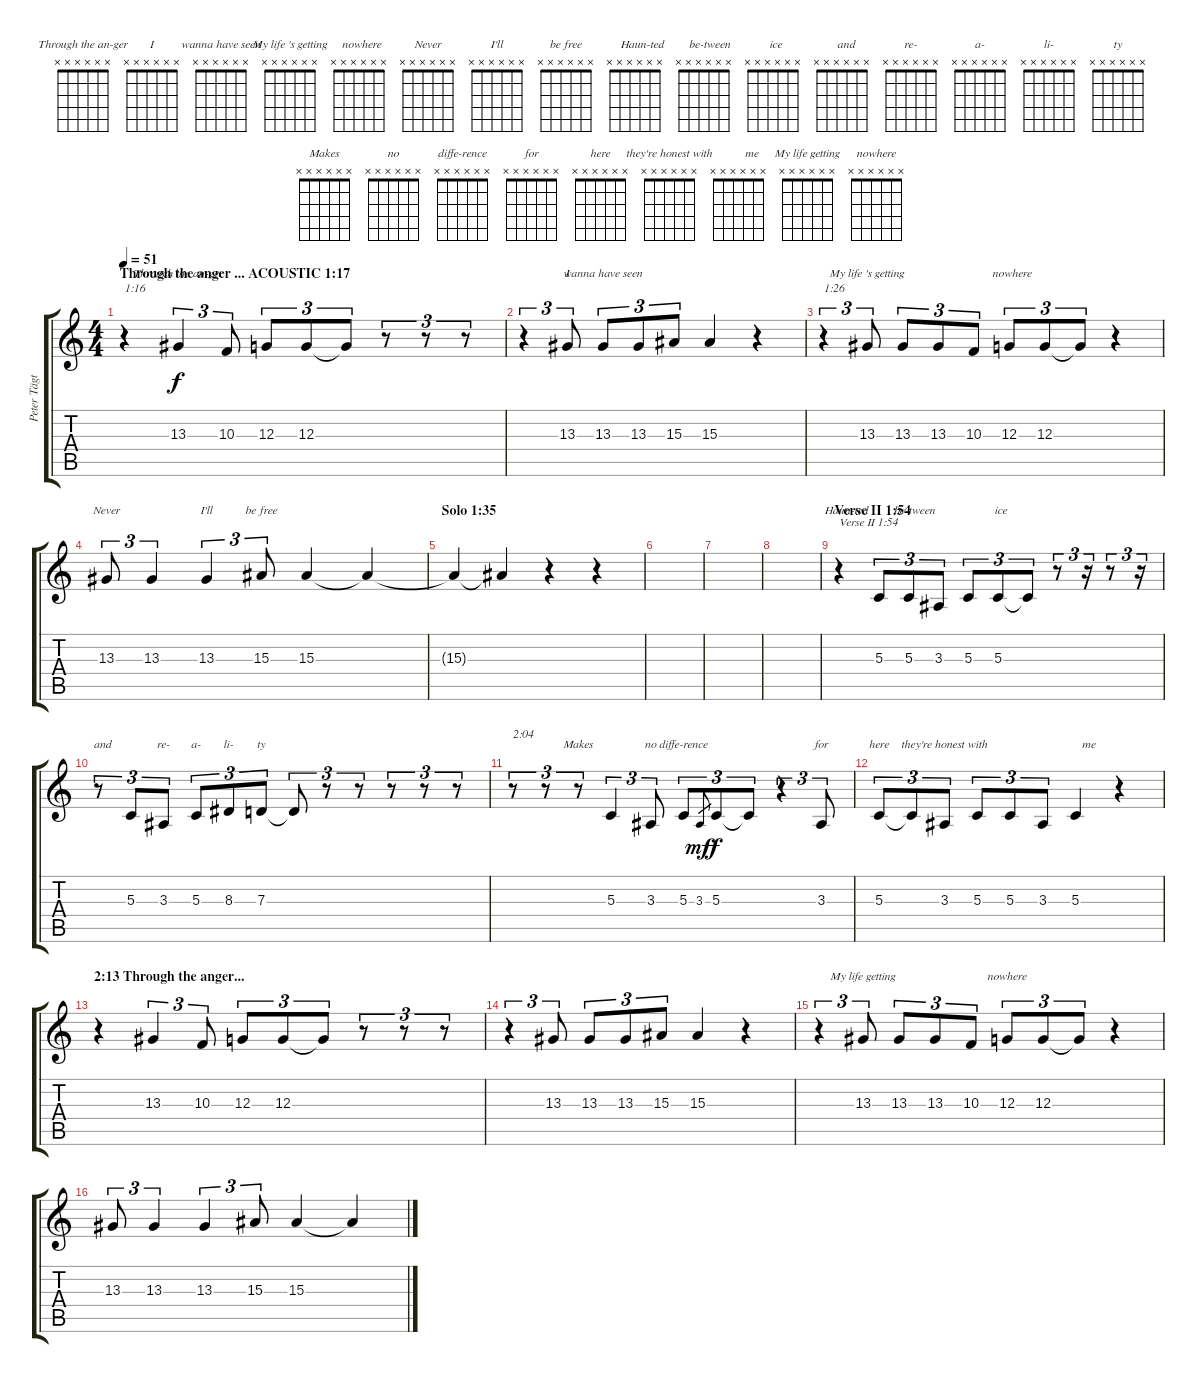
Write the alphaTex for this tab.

\track ("Peter Tägtgren (Vocals) in E" "Peter Tägt") {instrument oboe}
\staff {score tabs}
\tuning (E4 B3 G3 D3 A2 E2) {hide}
\chord ("Through the an-ger" x x x x x x)
\chord ("I" x x x x x x)
\chord ("wanna have seen" x x x x x x)
\chord ("My life 's getting" x x x x x x)
\chord ("  nowhere" x x x x x x)
\chord ("Never" x x x x x x)
\chord ("I'll" x x x x x x)
\chord ("be free" x x x x x x)
\chord ("     Haun-ted" x x x x x x)
\chord ("    be-tween" x x x x x x)
\chord ("  ice" x x x x x x)
\chord ("   and" x x x x x x)
\chord ("re-" x x x x x x)
\chord ("a-" x x x x x x)
\chord ("li-" x x x x x x)
\chord ("ty" x x x x x x)
\chord ("Makes" x x x x x x)
\chord ("no" x x x x x x)
\chord ("diffe-rence" x x x x x x)
\chord ("for" x x x x x x)
\chord ("here" x x x x x x)
\chord ("they're honest with " x x x x x x)
\chord ("         me" x x x x x x)
\chord ("My life getting" x x x x x x)
\chord ("nowhere" x x x x x x)
\ts (4 4)
\section ("" "Through the anger ... ACOUSTIC 1:17")
\tempo 51
\clef g2
\ks c
r.4{txt "1:16" dy f} 13.3.4{tu (3 2) ch "Through the an-ger"} 10.3.8{tu (3 2)} 12.3.8{tu (3 2)} 12.3.8{tu (3 2)} 12.3{t}.8{tu (3 2)} r.8{tu (3 2)} r.8{tu (3 2)} r.8{tu (3 2)} |
r.4{tu (3 2)} 13.3.8{tu (3 2) ch "I"} 13.3.8{tu (3 2) ch "wanna have seen"} 13.3.8{tu (3 2)} 15.3.8{tu (3 2)} 15.3.4 r.4 |
r.4{tu (3 2) txt "1:26"} 13.3.8{tu (3 2) ch "My life 's getting"} 13.3.8{tu (3 2)} 13.3.8{tu (3 2)} 10.3.8{tu (3 2)} 12.3.8{tu (3 2) ch "  nowhere"} 12.3.8{tu (3 2)} 12.3{t}.8{tu (3 2)} r.4 |
13.3.8{tu (3 2) ch "Never"} 13.3.4{tu (3 2)} 13.3.4{tu (3 2) ch "I'll"} 15.3.8{tu (3 2) ch "be free"} 15.3.4 15.3{t}.4 |
\section ("" "Solo 1:35")
15.3{t}.4 15.3{t}.4 r.4 r.4 |
|
|
|
\section ("" "Verse II 1:54")
r.4{ch "     Haun-ted" txt "Verse II 1:54"} 5.3.8{tu (3 2)} 5.3.8{tu (3 2) ch "    be-tween"} 3.3.8{tu (3 2)} 5.3.8{tu (3 2)} 5.3.8{tu (3 2) ch "  ice"} 5.3{t}.8{tu (3 2)} r.8{tu (3 2)} r.16{tu (3 2)} r.8{tu (3 2)} r.16{tu (3 2)} |
r.8{tu (3 2) ch "   and"} 5.3.8{tu (3 2)} 3.3.8{tu (3 2) ch "re-"} 5.3.8{tu (3 2) ch "a-"} 8.3.8{tu (3 2) ch "li-"} 7.3.8{tu (3 2) ch "ty"} 7.3{t}.8{tu (3 2)} r.8{tu (3 2)} r.8{tu (3 2)} r.8{tu (3 2)} r.8{tu (3 2)} r.8{tu (3 2)} |
r.8{tu (3 2) txt "2:04"} r.8{tu (3 2)} r.8{tu (3 2) ch "Makes"} 5.3.4{tu (3 2)} 3.3.8{tu (3 2) ch "no"} 5.3.8{tu (3 2) ch "diffe-rence"} 3.3.8{gr dy mf} 5.3.8{tu (3 2) dy f} 5.3{t}.8{tu (3 2)} r.4{tu (3 2)} 3.3.8{tu (3 2) ch "for"} |
5.3.8{tu (3 2) ch "here"} 5.3{t}.8{tu (3 2)} 3.3.8{tu (3 2) ch "they're honest with "} 5.3.8{tu (3 2)} 5.3.8{tu (3 2)} 3.3.8{tu (3 2)} 5.3.4{ch "         me"} r.4 |
\section ("" "2:13 Through the anger...")
r.4 13.3.4{tu (3 2)} 10.3.8{tu (3 2)} 12.3.8{tu (3 2)} 12.3.8{tu (3 2)} 12.3{t}.8{tu (3 2)} r.8{tu (3 2)} r.8{tu (3 2)} r.8{tu (3 2)} |
r.4{tu (3 2)} 13.3.8{tu (3 2)} 13.3.8{tu (3 2)} 13.3.8{tu (3 2)} 15.3.8{tu (3 2)} 15.3.4 r.4 |
r.4{tu (3 2)} 13.3.8{tu (3 2) ch "My life getting"} 13.3.8{tu (3 2)} 13.3.8{tu (3 2)} 10.3.8{tu (3 2)} 12.3.8{tu (3 2) ch "nowhere"} 12.3.8{tu (3 2)} 12.3{t}.8{tu (3 2)} r.4 |
13.3.8{tu (3 2)} 13.3.4{tu (3 2)} 13.3.4{tu (3 2)} 15.3.8{tu (3 2)} 15.3.4 15.3{t}.4
